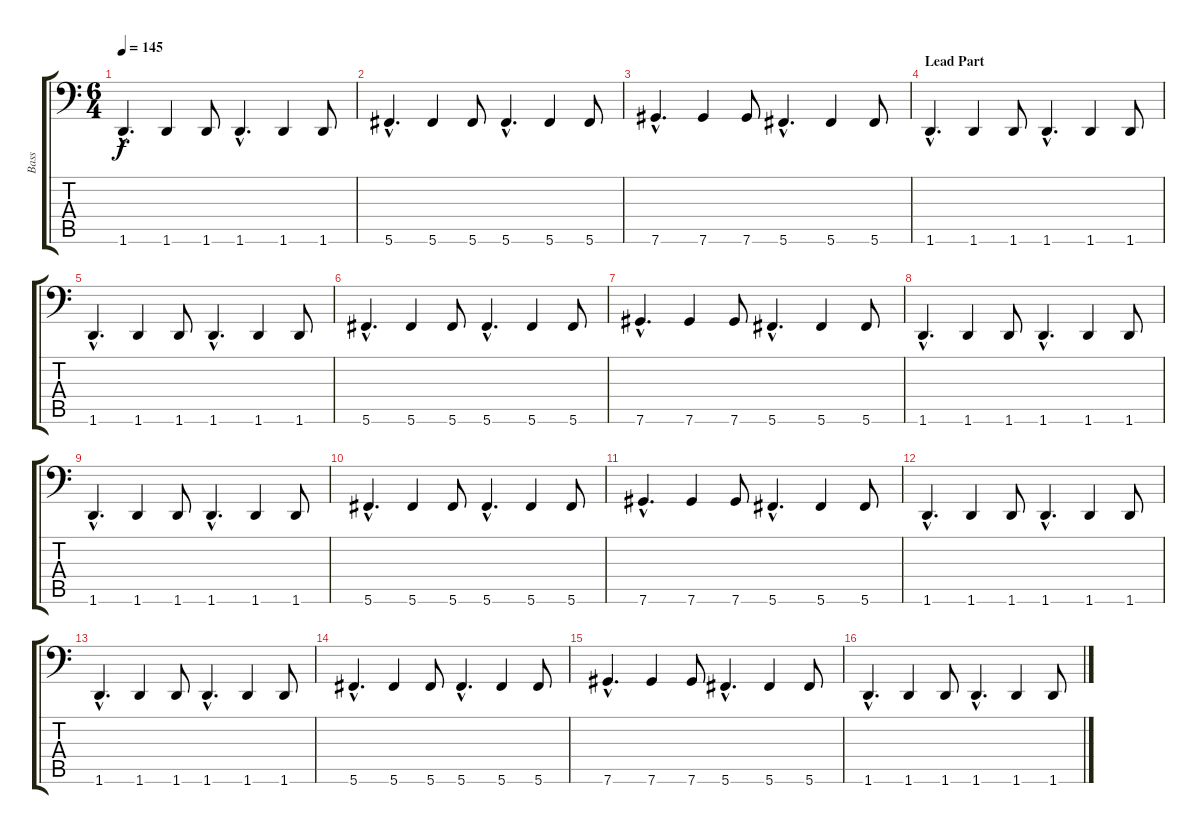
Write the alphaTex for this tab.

\track ("Bass" "Bass") {instrument electricbasspick}
\staff {score tabs}
\tuning (Eb3 Bb2 Gb2 Db2 Ab1 Db1) {hide}
\ts (6 4)
\tempo 145
\clef f4
\ks c
1.6{hac}.4{d dy f} 1.6.4 1.6.8 1.6{hac}.4{d} 1.6.4 1.6.8 |
5.6{hac}.4{d} 5.6.4 5.6.8 5.6{hac}.4{d} 5.6.4 5.6.8 |
7.6{hac}.4{d} 7.6.4 7.6.8 5.6{hac}.4{d} 5.6.4 5.6.8 |
\section ("" "Lead Part")
1.6{hac}.4{d} 1.6.4 1.6.8 1.6{hac}.4{d} 1.6.4 1.6.8 |
1.6{hac}.4{d} 1.6.4 1.6.8 1.6{hac}.4{d} 1.6.4 1.6.8 |
5.6{hac}.4{d} 5.6.4 5.6.8 5.6{hac}.4{d} 5.6.4 5.6.8 |
7.6{hac}.4{d} 7.6.4 7.6.8 5.6{hac}.4{d} 5.6.4 5.6.8 |
1.6{hac}.4{d} 1.6.4 1.6.8 1.6{hac}.4{d} 1.6.4 1.6.8 |
1.6{hac}.4{d} 1.6.4 1.6.8 1.6{hac}.4{d} 1.6.4 1.6.8 |
5.6{hac}.4{d} 5.6.4 5.6.8 5.6{hac}.4{d} 5.6.4 5.6.8 |
7.6{hac}.4{d} 7.6.4 7.6.8 5.6{hac}.4{d} 5.6.4 5.6.8 |
1.6{hac}.4{d} 1.6.4 1.6.8 1.6{hac}.4{d} 1.6.4 1.6.8 |
1.6{hac}.4{d} 1.6.4 1.6.8 1.6{hac}.4{d} 1.6.4 1.6.8 |
5.6{hac}.4{d} 5.6.4 5.6.8 5.6{hac}.4{d} 5.6.4 5.6.8 |
7.6{hac}.4{d} 7.6.4 7.6.8 5.6{hac}.4{d} 5.6.4 5.6.8 |
1.6{hac}.4{d} 1.6.4 1.6.8 1.6{hac}.4{d} 1.6.4 1.6.8
